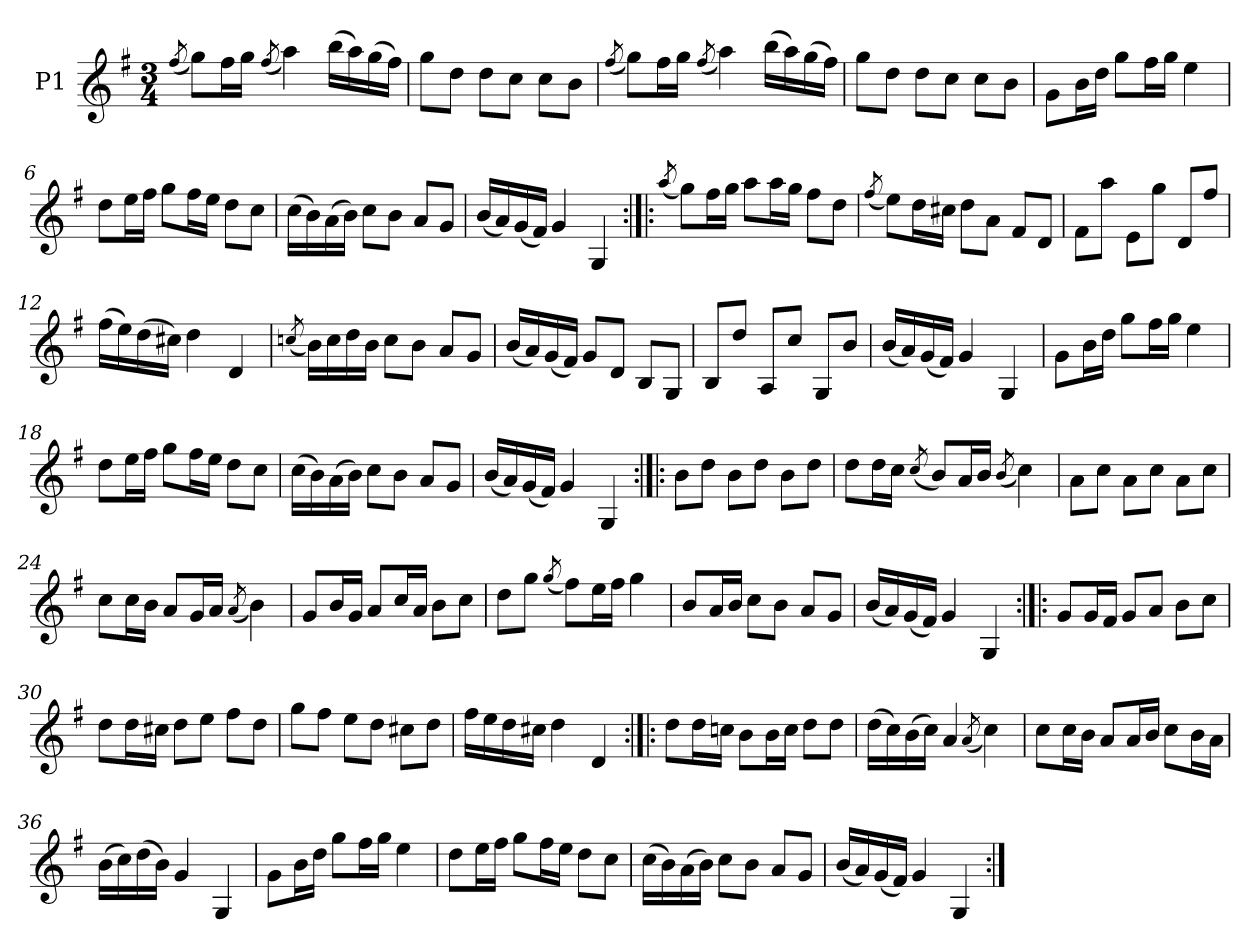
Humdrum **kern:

**kern
*part1
*staff1
*I"P1
!!LO:PB:g=z
*clefG2
*k[f#]
*G:
*M3/4
=1
(8qff#i/
8ggi\L)
16ff#i\L
16ggi\JJ
(8qff#i/
4aai\)
(16bbi\LL
16aai\)
(16ggi\
16ff#i\JJ)
=2
8ggi\L
8ddi\J
8ddi\L
8cci\J
8cci\L
8bi\J
=3
(8qff#i/
8ggi\L)
16ff#i\L
16ggi\JJ
(8qff#i/
4aai\)
(16bbi\LL
16aai\)
(16ggi\
16ff#i\JJ)
=4
8ggi\L
8ddi\J
8ddi\L
8cci\J
8cci\L
8bi\J
!!LO:LB:g=z
=5
8gi\L
16bi\L
16ddi\JJ
8ggi\L
16ff#i\L
16ggi\JJ
4eei\
=6
8ddi\L
16eei\L
16ff#i\JJ
8ggi\L
16ff#i\L
16eei\JJ
8ddi\L
8cci\J
=7
(16cci\LL
16bi\)
(16ai\
16bi\JJ)
8cci\L
8bi\J
8ai/L
8gi/J
=8
(16bi/LL
16ai/)
(16gi/
16f#i/JJ)
4gi/
4Gi/
!!LO:LB:g=z
=9:|!|:
(8qaai/
8ggi\L)
16ff#i\L
16ggi\JJ
8aai\L
16aai\L
16ggi\JJ
8ff#i\L
8ddi\J
=10
(8qff#i/
8eei\L)
16ddi\L
16cc#Xi\JJ
8ddi\L
8ai\J
8f#i/L
8di/J
=11
8f#i\L
8aai\J
8ei\L
8ggi\J
8di/L
8ff#i/J
=12
(16ff#i\LL
16eei\)
(16ddi\
16cc#Xi\JJ)
4ddi\
4di/
=13
(8qccni/
16bi\LL)
16cci\
16ddi\
16bi\JJ
8cci\L
8bi\J
8ai/L
8gi/J
!!LO:LB:g=z
=14
(16bi/LL
16ai/)
(16gi/
16f#i/JJ)
8gi/L
8di/J
8Bi/L
8Gi/J
=15
8Bi/L
8ddi/J
8Ai/L
8cci/J
8Gi/L
8bi/J
=16
(16bi/LL
16ai/)
(16gi/
16f#i/JJ)
4gi/
4Gi/
=17
8gi\L
16bi\L
16ddi\JJ
8ggi\L
16ff#i\L
16ggi\JJ
4eei\
=18
8ddi\L
16eei\L
16ff#i\JJ
8ggi\L
16ff#i\L
16eei\JJ
8ddi\L
8cci\J
!!LO:LB:g=z
=19
(16cci\LL
16bi\)
(16ai\
16bi\JJ)
8cci\L
8bi\J
8ai/L
8gi/J
=20
(16bi/LL
16ai/)
(16gi/
16f#i/JJ)
4gi/
4Gi/
=21:|!|:
8bi\L
8ddi\J
8bi\L
8ddi\J
8bi\L
8ddi\J
=22
8ddi\L
16ddi\L
16cci\JJ
(8qcci/
8bi/L)
16ai/L
16bi/JJ
(8qbi/
4cci\)
=23
8ai\L
8cci\J
8ai\L
8cci\J
8ai\L
8cci\J
!!LO:LB:g=z
=24
8cci\L
16cci\L
16bi\JJ
8ai/L
16gi/L
16ai/JJ
(8qai/
4bi\)
=25
8gi/L
16bi/L
16gi/JJ
8ai/L
16cci/L
16ai/JJ
8bi\L
8cci\J
=26
8ddi\L
8ggi\J
(8qggi/
8ff#i\L)
16eei\L
16ff#i\JJ
4ggi\
=27
8bi/L
16ai/L
16bi/JJ
8cci\L
8bi\J
8ai/L
8gi/J
=28
(16bi/LL
16ai/)
(16gi/
16f#i/JJ)
4gi/
4Gi/
!!LO:LB:g=z
=29:|!|:
8gi/L
16gi/L
16f#i/JJ
8gi/L
8ai/J
8bi\L
8cci\J
=30
8ddi\L
16ddi\L
16cc#Xi\JJ
8ddi\L
8eei\J
8ff#i\L
8ddi\J
=31
8ggi\L
8ff#i\J
8eei\L
8ddi\J
8cc#Xi\L
8ddi\J
=32
16ff#i\LL
16eei\
16ddi\
16cc#Xi\JJ
4ddi\
4di/
=33:|!|:
8ddi\L
16ddi\L
16ccni\JJ
8bi\L
16bi\L
16cci\JJ
8ddi\L
8ddi\J
!!LO:LB:g=z
=34
(16ddi\LL
16cci\)
(16bi\
16cci\JJ)
4ai/
(8qai/
4cci\)
=35
8cci\L
16cci\L
16bi\JJ
8ai/L
16ai/L
16bi/JJ
8cci\L
16bi\L
16ai\JJ
=36
(16bi\LL
16cci\)
(16ddi\
16bi\JJ)
4gi/
4Gi/
=37
8gi\L
16bi\L
16ddi\JJ
8ggi\L
16ff#i\L
16ggi\JJ
4eei\
!!LO:LB:g=z
=38
8ddi\L
16eei\L
16ff#i\JJ
8ggi\L
16ff#i\L
16eei\JJ
8ddi\L
8cci\J
=39
(16cci\LL
16bi\)
(16ai\
16bi\JJ)
8cci\L
8bi\J
8ai/L
8gi/J
=40
(16bi/LL
16ai/)
(16gi/
16f#i/JJ)
4gi/
4Gi/
=:|!
*-
